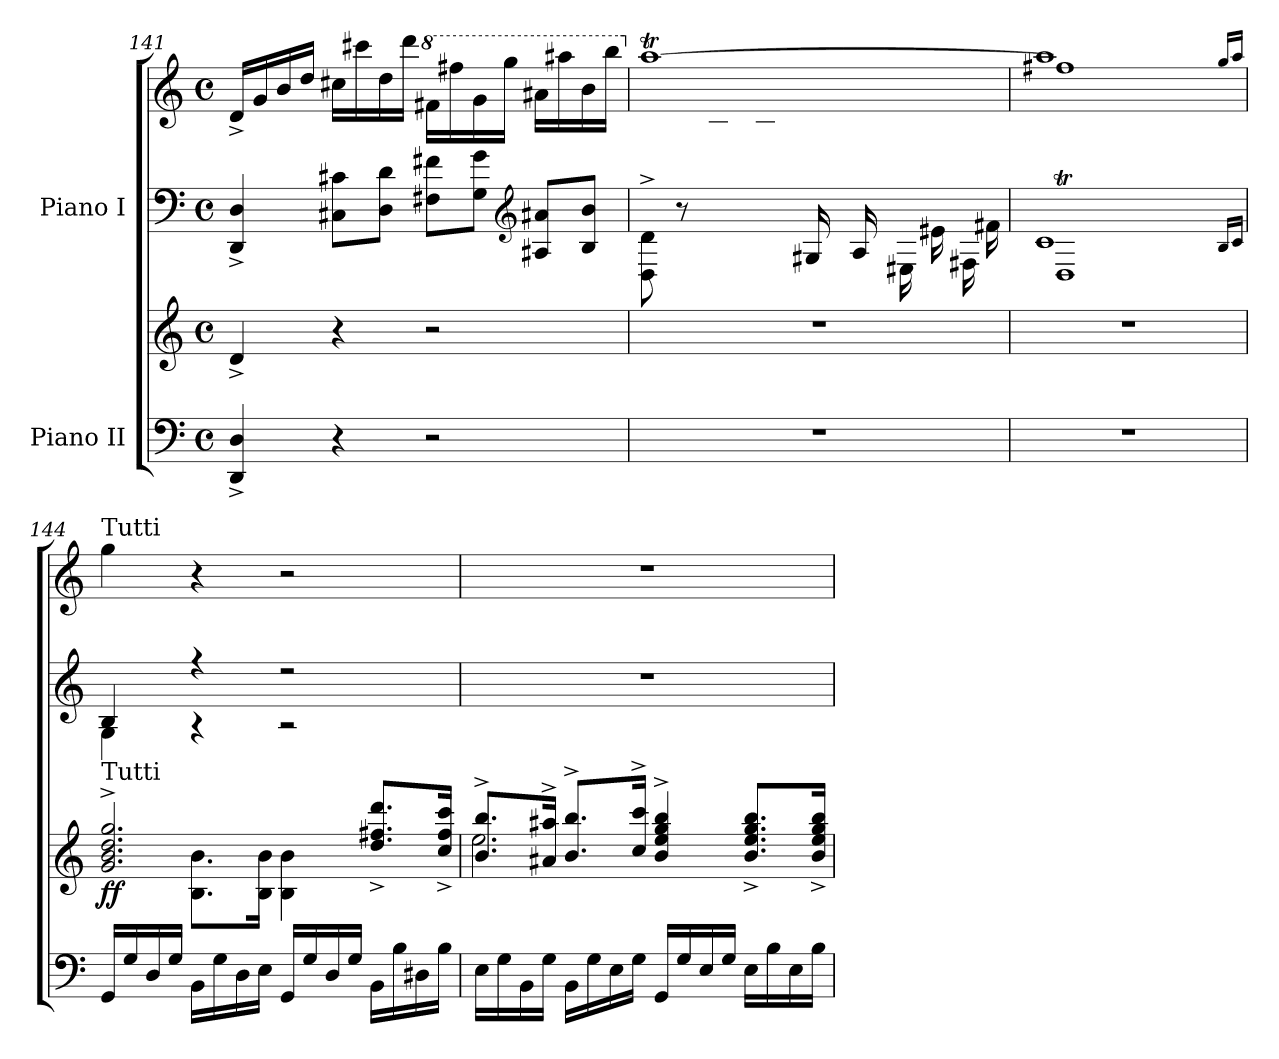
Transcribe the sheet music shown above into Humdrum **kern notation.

**kern	**kern	**dynam	**kern	**kern
*part2	*part2	*part2	*part1	*part1
*staff4	*staff3	*staff3/4	*staff2	*staff1
*I"Piano II	*	*	*I"Piano I	*
!!LO:LB:g=z
*clefF4	*clefG2	*	*clefF4	*clefG2
*k[]	*k[]	*	*k[]	*k[]
*M4/4	*M4/4	*	*M4/4	*M4/4
*met(c)	*met(c)	*	*met(c)	*met(c)
=141	=141	=141	=141	=141
4DD/^ 4D/^	4d^/	.	4DD/^ 4D/^	16d^/LL
.	.	.	.	16g/
.	.	.	.	16b/
.	.	.	.	16dd/JJ
4r	4r	.	8C#X\ 8c#X\L	16cc#X\LL
.	.	.	.	16ccc#X\
.	.	.	8D\ 8d\J	16dd\
.	.	.	.	16ddd\JJ
*	*	*	*	*8va
2r	2r	.	8F#X\ 8f#X\L	16ff#X\LL
.	.	.	.	16fff#X\
.	.	.	8G\ 8g\J	16gg\
.	.	.	.	16ggg\JJ
*	*	*	*clefG2	*
.	.	.	8A#X/ 8a#X/L	16aa#X\LL
.	.	.	.	16aaa#X\
.	.	.	8B/ 8b/J	16bb\
.	.	.	.	16bbb\JJ
=142	=142	=142	=142	=142
*	*	*	*	*X8va
*	*	*	*	*^
1r	1r	.	8D\^ 8d\^	[1aaT	4ryy
.	.	.	8r	.	.
.	.	.	4ryy	.	16B\LL
.	.	.	.	.	16b\
.	.	.	.	.	16c\
.	.	.	.	.	16cc\JJ
.	.	.	16G#X/LL	.	16ryy
.	.	.	16ryy	.	16g#X\
.	.	.	16A/	.	16ryy
.	.	.	16ryy	.	16a\JJ
.	.	.	16E#X\LL	.	4ryy
.	.	.	16e#X\	.	.
.	.	.	16F#X\	.	.
.	.	.	16f#X\JJ	.	.
=143	=143	=143	=143	=143	=143
*	*	*	*^	*	*^
*	*	*	*	*^	*	*	*
1r	1r	.	[2.cT/yy	1D	1c	2.aa/yy_	1ff#X	1aa
.	.	.	8c/Lyy]	.	.	8aa/Lyy]	.	.
.	.	.	8c/Jyy	.	.	8aa/Jyy	.	.
*	*	*	*v	*v	*v	*	*	*
*	*	*	*	*v	*v	*v
.	.	.	16qB/LL	16qgg/LL
.	.	.	16qc/JJ	16qaa/JJ
!!LO:LB:g=z
=144	=144	=144	=144	=144
*	*^	*	*^	*
!	!	!	!	!	!	!LO:TX:a:t=Tutti
!	!LO:TX:a:t=Tutti	!	!	!	!	!
!	!	!	!LO:DY:b	!	!	!
16GG/LL	2.g/^ 2.b/^ 2.dd/^ 2.gg/^	4ryy	ff	4B/	4G\	4gg\
16G/	.	.	.	.	.	.
16D/	.	.	.	.	.	.
16G/JJ	.	.	.	.	.	.
16BB\LL	.	8.B\ 8.b\L	.	4r	4r	4r
16G\	.	.	.	.	.	.
16D\	.	.	.	.	.	.
16E\JJ	.	16B\ 16b\Jk	.	.	.	.
16GG/LL	.	4B\ 4b\	.	2r	2r	2r
16G/	.	.	.	.	.	.
16D/	.	.	.	.	.	.
16G/JJ	.	.	.	.	.	.
16BB\LL	8.dd/^ 8.ff#X/^ 8.ddd/^L	4ryy	.	.	.	.
16B\	.	.	.	.	.	.
16D#X\	.	.	.	.	.	.
16B\JJ	16cc/^ 16ff#/^ 16ccc/^Jk	.	.	.	.	.
*	*	*	*	*v	*v	*
=145	=145	=145	=145	=145	=145
16E\LL	8.b/^ 8.bb/^L	2.ee\	.	1r	1r
16G\	.	.	.	.	.
16BB\	.	.	.	.	.
16G\JJ	16a#X/^ 16aa#X/^Jk	.	.	.	.
16BB\LL	8.b/^ 8.bb/^L	.	.	.	.
16G\	.	.	.	.	.
16E\	.	.	.	.	.
16G\JJ	16cc/^ 16ccc/^Jk	.	.	.	.
16GG/LL	4b/^ 4ee/^ 4gg/^ 4bb/^	.	.	.	.
16G/	.	.	.	.	.
16E/	.	.	.	.	.
16G/JJ	.	.	.	.	.
16E\LL	8.b/^ 8.ee/^ 8.gg/^ 8.bb/^L	4ryy	.	.	.
16B\	.	.	.	.	.
16E\	.	.	.	.	.
16B\JJ	16b/^ 16ee/^ 16gg/^ 16bb/^Jk	.	.	.	.
*	*v	*v	*	*	*
=	=	=	=	=
*-	*-	*-	*-	*-
